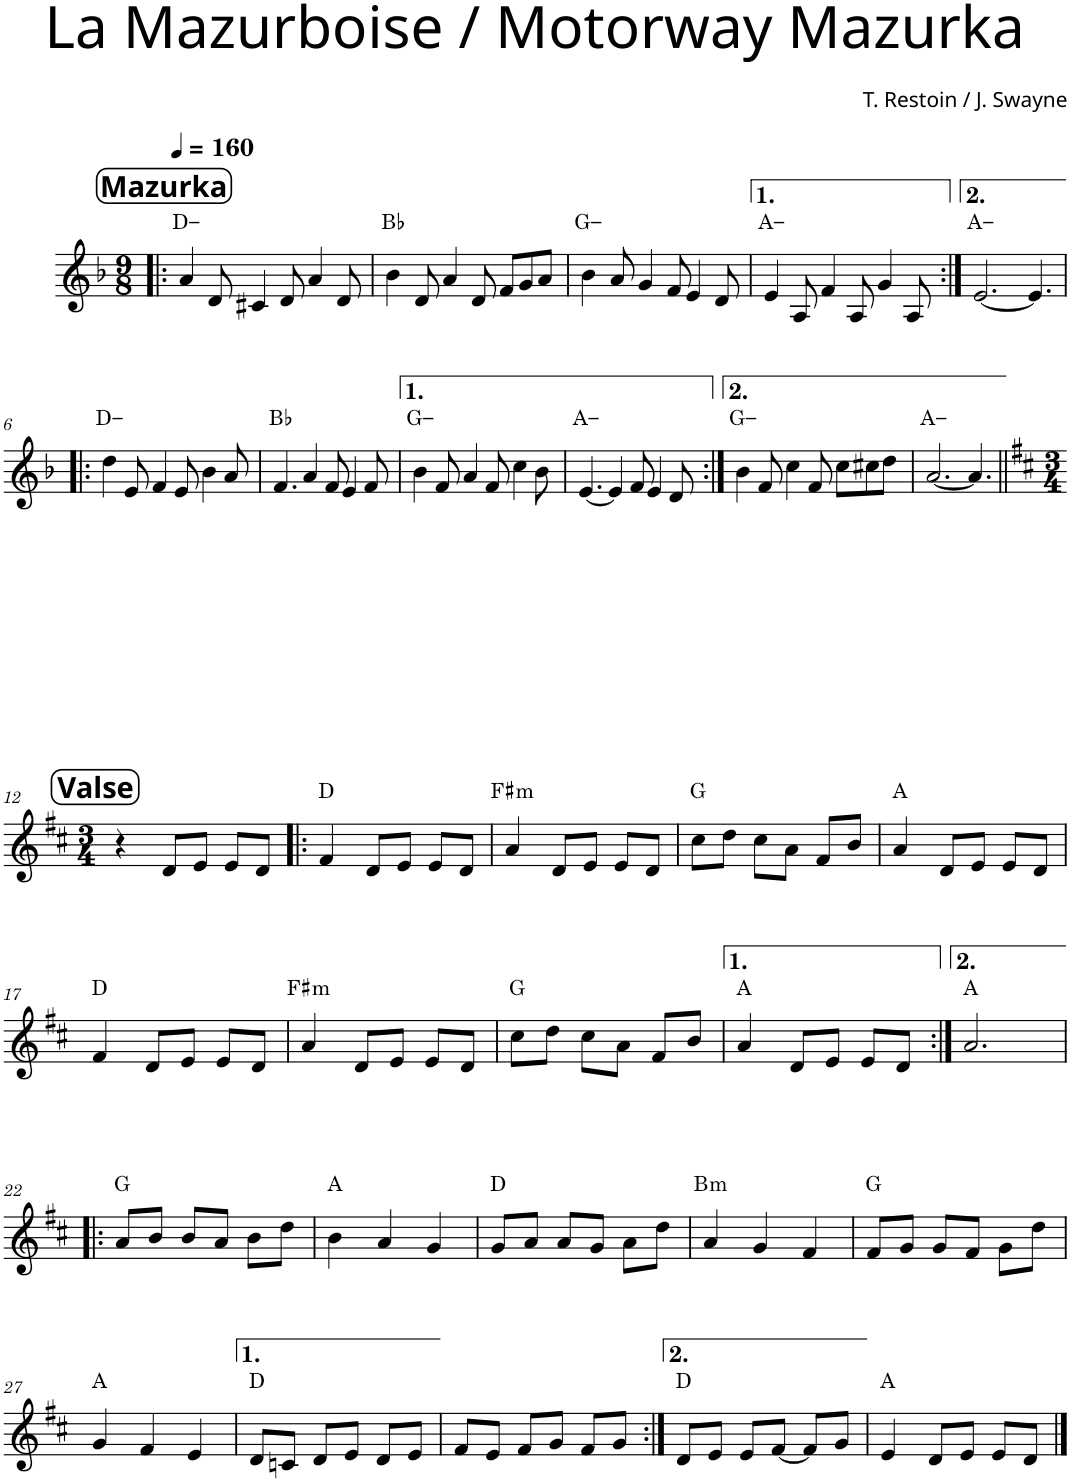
**kern	**harte
*part1	*part1
*staff1	*
*I"Violon	*
*I'Vln.	*
*clefG2	*
*k[b-]	*
*M9/8	*
*MM160	*
!!LO:REH:place=s1:a:B:cj:fs=14:t=Mazurka
=1!|:	=1!|:
4a/	D:min
8d/	.
4c#X/	.
8d/	.
4a/	.
8d/	.
=2	=2
4b-\	Bb:maj
8d/	.
4a/	.
8d/	.
8f/L	.
8g/	.
8a/J	.
=3	=3
4b-\	G:min
8a/	.
4g/	.
8f/	.
4e/	.
8d/	.
=4	=4
4e/	A:min
8A/	.
4f/	.
8A/	.
4g/	.
8A/	.
=5:|!	=5:|!
[2.e/	A:min
4.e/]	.
!!LO:LB:g=z
=6!|:	=6!|:
4dd\	D:min
8e/	.
4f/	.
8e/	.
4b-\	.
8a/	.
=7	=7
4.f/	Bb:maj
4a/	.
8f/	.
4e/	.
8f/	.
=8	=8
4b-\	G:min
8f/	.
4a/	.
8f/	.
4cc\	.
8b-\	.
=9	=9
[4.e/	A:min
4e/]	.
8f/	.
4e/	.
8d/	.
=10:|!	=10:|!
4b-\	G:min
8f/	.
4cc\	.
8f/	.
8cc\L	.
8cc#X\	.
8dd\J	.
=11	=11
[2.a/	A:min
4.a/]	.
!!LO:LB:g=z
!!LO:REH:place=s1:a:B:cj:fs=14:t=Valse
=12||	=12||
*k[f#c#]	*
*M3/4	*
4r	.
8d/L	.
8e/J	.
8e/L	.
8d/J	.
=13!|:	=13!|:
4f#/	D:maj
8d/L	.
8e/J	.
8e/L	.
8d/J	.
=14	=14
!	!LO:H:kt=m
4a/	F#:min
8d/L	.
8e/J	.
8e/L	.
8d/J	.
=15	=15
8cc#\L	G:maj
8dd\J	.
8cc#\L	.
8a\J	.
8f#/L	.
8b/J	.
=16	=16
4a/	A:maj
8d/L	.
8e/J	.
8e/L	.
8d/J	.
!!LO:LB:g=z
=17	=17
4f#/	D:maj
8d/L	.
8e/J	.
8e/L	.
8d/J	.
=18	=18
!	!LO:H:kt=m
4a/	F#:min
8d/L	.
8e/J	.
8e/L	.
8d/J	.
=19	=19
8cc#\L	G:maj
8dd\J	.
8cc#\L	.
8a\J	.
8f#/L	.
8b/J	.
=20	=20
4a/	A:maj
8d/L	.
8e/J	.
8e/L	.
8d/J	.
=21:|!	=21:|!
2.a/	A:maj
!!LO:LB:g=z
=22!|:	=22!|:
8a/L	G:maj
8b/J	.
8b/L	.
8a/J	.
8b\L	.
8dd\J	.
=23	=23
4b\	A:maj
4a/	.
4g/	.
=24	=24
8g/L	D:maj
8a/J	.
8a/L	.
8g/J	.
8a\L	.
8dd\J	.
=25	=25
!	!LO:H:kt=m
4a/	B:min
4g/	.
4f#/	.
=26	=26
8f#/L	G:maj
8g/J	.
8g/L	.
8f#/J	.
8g\L	.
8dd\J	.
!!LO:LB:g=z
=27	=27
4g/	A:maj
4f#/	.
4e/	.
=28	=28
8d/L	D:maj
8cn/J	.
8d/L	.
8e/J	.
8d/L	.
8e/J	.
=29	=29
8f#/L	.
8e/J	.
8f#/L	.
8g/J	.
8f#/L	.
8g/J	.
=30:|!	=30:|!
8d/L	D:maj
8e/J	.
8e/L	.
[8f#/J	.
8f#/L]	.
8g/J	.
=31	=31
4e/	A:maj
8d/L	.
8e/J	.
8e/L	.
8d/J	.
==	==
*-	*-
